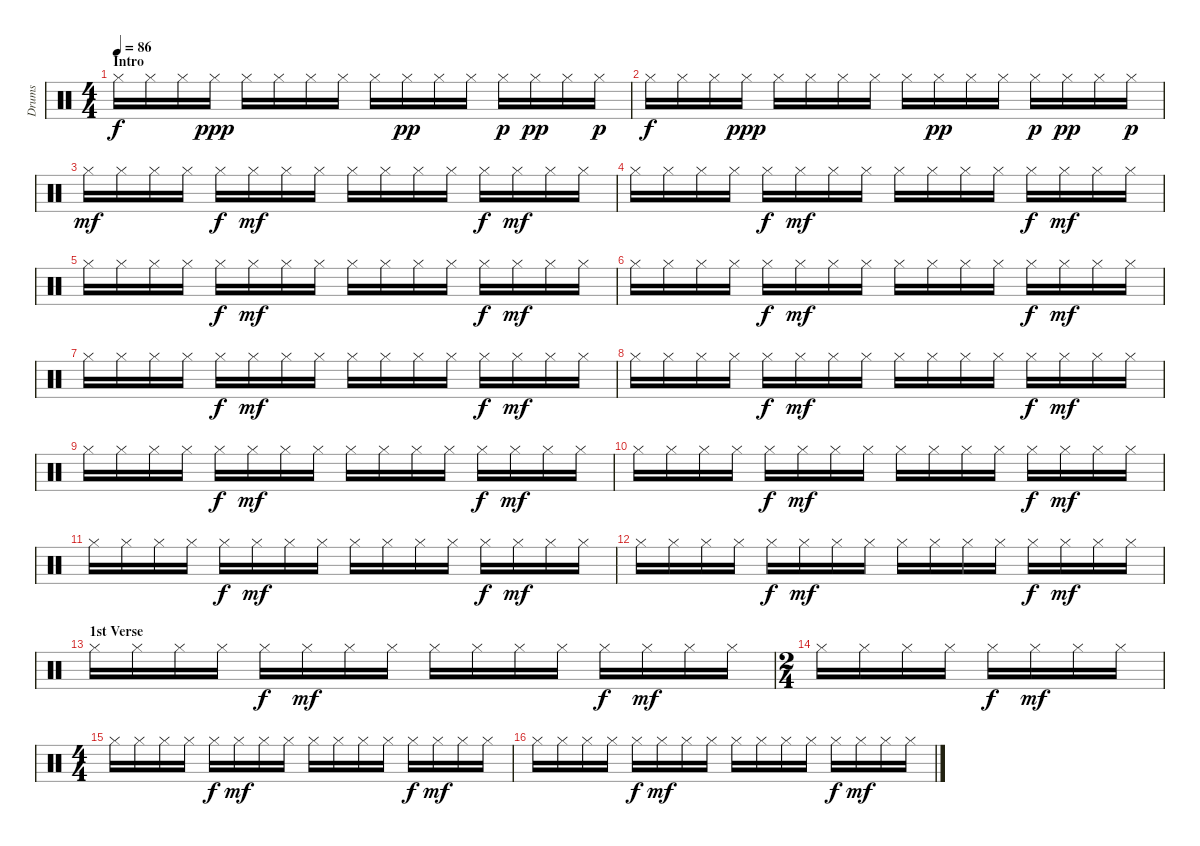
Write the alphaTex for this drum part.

\track ("Drums" "Drums") {instrument percussion}
\staff {score}
\articulation defaults
\ts (4 4)
\section ("" "Intro")
\tempo 86
\clef neutral
\ks c "Hi-Hat (closed)".16{dy f} "Hi-Hat (closed)".16 "Hi-Hat (closed)".16 "Hi-Hat (closed)".16{dy ppp} "Hi-Hat (closed)".16 "Hi-Hat (closed)".16 "Hi-Hat (closed)".16 "Hi-Hat (closed)".16 "Hi-Hat (closed)".16 "Hi-Hat (closed)".16{dy pp} "Hi-Hat (closed)".16 "Hi-Hat (closed)".16 "Hi-Hat (closed)".16{dy p} "Hi-Hat (closed)".16{dy pp} "Hi-Hat (closed)".16 "Hi-Hat (closed)".16{dy p}
|
"Hi-Hat (closed)".16{dy f} "Hi-Hat (closed)".16 "Hi-Hat (closed)".16 "Hi-Hat (closed)".16{dy ppp} "Hi-Hat (closed)".16 "Hi-Hat (closed)".16 "Hi-Hat (closed)".16 "Hi-Hat (closed)".16 "Hi-Hat (closed)".16 "Hi-Hat (closed)".16{dy pp} "Hi-Hat (closed)".16 "Hi-Hat (closed)".16 "Hi-Hat (closed)".16{dy p} "Hi-Hat (closed)".16{dy pp} "Hi-Hat (closed)".16 "Hi-Hat (closed)".16{dy p} |
"Hi-Hat (closed)".16{dy mf} "Hi-Hat (closed)".16 "Hi-Hat (closed)".16 "Hi-Hat (closed)".16 "Hi-Hat (closed)".16{dy f} "Hi-Hat (closed)".16{dy mf} "Hi-Hat (closed)".16 "Hi-Hat (closed)".16 "Hi-Hat (closed)".16 "Hi-Hat (closed)".16 "Hi-Hat (closed)".16 "Hi-Hat (closed)".16 "Hi-Hat (closed)".16{dy f} "Hi-Hat (closed)".16{dy mf} "Hi-Hat (closed)".16 "Hi-Hat (closed)".16 |
"Hi-Hat (closed)".16 "Hi-Hat (closed)".16 "Hi-Hat (closed)".16 "Hi-Hat (closed)".16 "Hi-Hat (closed)".16{dy f} "Hi-Hat (closed)".16{dy mf} "Hi-Hat (closed)".16 "Hi-Hat (closed)".16 "Hi-Hat (closed)".16 "Hi-Hat (closed)".16 "Hi-Hat (closed)".16 "Hi-Hat (closed)".16 "Hi-Hat (closed)".16{dy f} "Hi-Hat (closed)".16{dy mf} "Hi-Hat (closed)".16 "Hi-Hat (closed)".16 |
"Hi-Hat (closed)".16 "Hi-Hat (closed)".16 "Hi-Hat (closed)".16 "Hi-Hat (closed)".16 "Hi-Hat (closed)".16{dy f} "Hi-Hat (closed)".16{dy mf} "Hi-Hat (closed)".16 "Hi-Hat (closed)".16 "Hi-Hat (closed)".16 "Hi-Hat (closed)".16 "Hi-Hat (closed)".16 "Hi-Hat (closed)".16 "Hi-Hat (closed)".16{dy f} "Hi-Hat (closed)".16{dy mf} "Hi-Hat (closed)".16 "Hi-Hat (closed)".16 |
"Hi-Hat (closed)".16 "Hi-Hat (closed)".16 "Hi-Hat (closed)".16 "Hi-Hat (closed)".16 "Hi-Hat (closed)".16{dy f} "Hi-Hat (closed)".16{dy mf} "Hi-Hat (closed)".16 "Hi-Hat (closed)".16 "Hi-Hat (closed)".16 "Hi-Hat (closed)".16 "Hi-Hat (closed)".16 "Hi-Hat (closed)".16 "Hi-Hat (closed)".16{dy f} "Hi-Hat (closed)".16{dy mf} "Hi-Hat (closed)".16 "Hi-Hat (closed)".16 |
"Hi-Hat (closed)".16 "Hi-Hat (closed)".16 "Hi-Hat (closed)".16 "Hi-Hat (closed)".16 "Hi-Hat (closed)".16{dy f} "Hi-Hat (closed)".16{dy mf} "Hi-Hat (closed)".16 "Hi-Hat (closed)".16 "Hi-Hat (closed)".16 "Hi-Hat (closed)".16 "Hi-Hat (closed)".16 "Hi-Hat (closed)".16 "Hi-Hat (closed)".16{dy f} "Hi-Hat (closed)".16{dy mf} "Hi-Hat (closed)".16 "Hi-Hat (closed)".16 |
"Hi-Hat (closed)".16 "Hi-Hat (closed)".16 "Hi-Hat (closed)".16 "Hi-Hat (closed)".16 "Hi-Hat (closed)".16{dy f} "Hi-Hat (closed)".16{dy mf} "Hi-Hat (closed)".16 "Hi-Hat (closed)".16 "Hi-Hat (closed)".16 "Hi-Hat (closed)".16 "Hi-Hat (closed)".16 "Hi-Hat (closed)".16 "Hi-Hat (closed)".16{dy f} "Hi-Hat (closed)".16{dy mf} "Hi-Hat (closed)".16 "Hi-Hat (closed)".16 |
"Hi-Hat (closed)".16 "Hi-Hat (closed)".16 "Hi-Hat (closed)".16 "Hi-Hat (closed)".16 "Hi-Hat (closed)".16{dy f} "Hi-Hat (closed)".16{dy mf} "Hi-Hat (closed)".16 "Hi-Hat (closed)".16 "Hi-Hat (closed)".16 "Hi-Hat (closed)".16 "Hi-Hat (closed)".16 "Hi-Hat (closed)".16 "Hi-Hat (closed)".16{dy f} "Hi-Hat (closed)".16{dy mf} "Hi-Hat (closed)".16 "Hi-Hat (closed)".16 |
"Hi-Hat (closed)".16 "Hi-Hat (closed)".16 "Hi-Hat (closed)".16 "Hi-Hat (closed)".16 "Hi-Hat (closed)".16{dy f} "Hi-Hat (closed)".16{dy mf} "Hi-Hat (closed)".16 "Hi-Hat (closed)".16 "Hi-Hat (closed)".16 "Hi-Hat (closed)".16 "Hi-Hat (closed)".16 "Hi-Hat (closed)".16 "Hi-Hat (closed)".16{dy f} "Hi-Hat (closed)".16{dy mf} "Hi-Hat (closed)".16 "Hi-Hat (closed)".16 |
"Hi-Hat (closed)".16 "Hi-Hat (closed)".16 "Hi-Hat (closed)".16 "Hi-Hat (closed)".16 "Hi-Hat (closed)".16{dy f} "Hi-Hat (closed)".16{dy mf} "Hi-Hat (closed)".16 "Hi-Hat (closed)".16 "Hi-Hat (closed)".16 "Hi-Hat (closed)".16 "Hi-Hat (closed)".16 "Hi-Hat (closed)".16 "Hi-Hat (closed)".16{dy f} "Hi-Hat (closed)".16{dy mf} "Hi-Hat (closed)".16 "Hi-Hat (closed)".16 |
"Hi-Hat (closed)".16 "Hi-Hat (closed)".16 "Hi-Hat (closed)".16 "Hi-Hat (closed)".16 "Hi-Hat (closed)".16{dy f} "Hi-Hat (closed)".16{dy mf} "Hi-Hat (closed)".16 "Hi-Hat (closed)".16 "Hi-Hat (closed)".16 "Hi-Hat (closed)".16 "Hi-Hat (closed)".16 "Hi-Hat (closed)".16 "Hi-Hat (closed)".16{dy f} "Hi-Hat (closed)".16{dy mf} "Hi-Hat (closed)".16 "Hi-Hat (closed)".16 |
\section ("" "1st Verse")
"Hi-Hat (closed)".16 "Hi-Hat (closed)".16 "Hi-Hat (closed)".16 "Hi-Hat (closed)".16 "Hi-Hat (closed)".16{dy f} "Hi-Hat (closed)".16{dy mf} "Hi-Hat (closed)".16 "Hi-Hat (closed)".16 "Hi-Hat (closed)".16 "Hi-Hat (closed)".16 "Hi-Hat (closed)".16 "Hi-Hat (closed)".16 "Hi-Hat (closed)".16{dy f} "Hi-Hat (closed)".16{dy mf} "Hi-Hat (closed)".16 "Hi-Hat (closed)".16 |
\ts (2 4)
"Hi-Hat (closed)".16 "Hi-Hat (closed)".16 "Hi-Hat (closed)".16 "Hi-Hat (closed)".16 "Hi-Hat (closed)".16{dy f} "Hi-Hat (closed)".16{dy mf} "Hi-Hat (closed)".16 "Hi-Hat (closed)".16 |
\ts (4 4)
"Hi-Hat (closed)".16 "Hi-Hat (closed)".16 "Hi-Hat (closed)".16 "Hi-Hat (closed)".16 "Hi-Hat (closed)".16{dy f} "Hi-Hat (closed)".16{dy mf} "Hi-Hat (closed)".16 "Hi-Hat (closed)".16 "Hi-Hat (closed)".16 "Hi-Hat (closed)".16 "Hi-Hat (closed)".16 "Hi-Hat (closed)".16 "Hi-Hat (closed)".16{dy f} "Hi-Hat (closed)".16{dy mf} "Hi-Hat (closed)".16 "Hi-Hat (closed)".16 |
"Hi-Hat (closed)".16 "Hi-Hat (closed)".16 "Hi-Hat (closed)".16 "Hi-Hat (closed)".16 "Hi-Hat (closed)".16{dy f} "Hi-Hat (closed)".16{dy mf} "Hi-Hat (closed)".16 "Hi-Hat (closed)".16 "Hi-Hat (closed)".16 "Hi-Hat (closed)".16 "Hi-Hat (closed)".16 "Hi-Hat (closed)".16 "Hi-Hat (closed)".16{dy f} "Hi-Hat (closed)".16{dy mf} "Hi-Hat (closed)".16 "Hi-Hat (closed)".16
